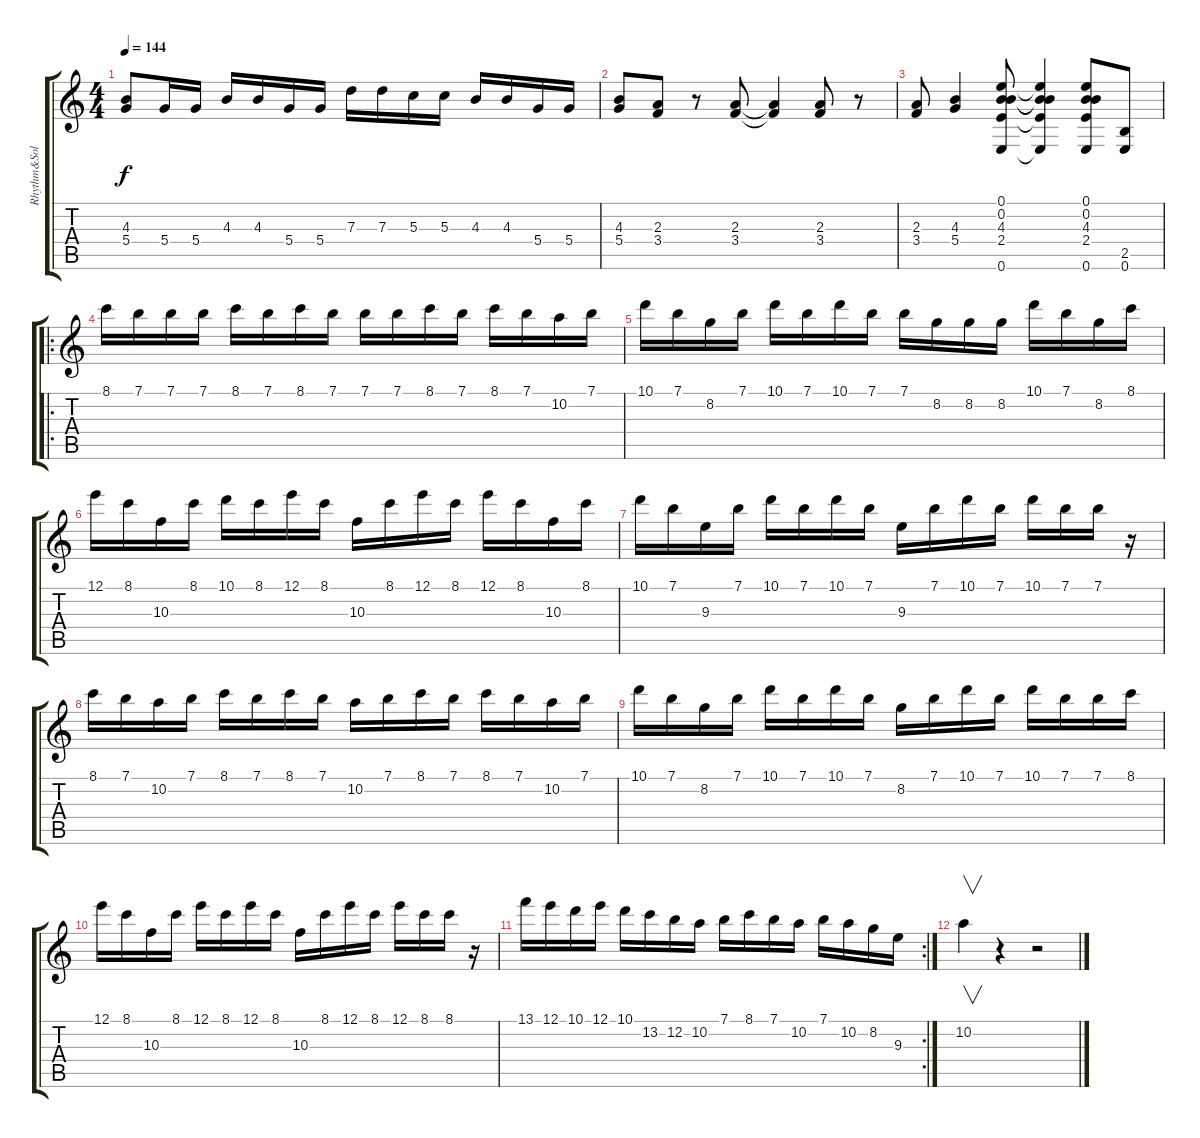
\track ("Rhythm&Solo Gtr." "Rhythm&Sol") {instrument overdrivenguitar}
\staff {score tabs}
\tuning (E4 B3 G3 D3 A2 E2) {hide}
\ts (4 4)
\tempo 144
\clef g2
\ks c
(4.3{t} 5.4{t}).8{dy f} 5.4.16 5.4.16 4.3.16 4.3.16 5.4.16 5.4.16 7.3.16 7.3.16 5.3.16 5.3.16 4.3.16 4.3.16 5.4.16 5.4.16 |
(4.3 5.4).8 (2.3 3.4).8 r.8 (2.3 3.4).8 (2.3{t} 3.4{t}).4 (2.3 3.4).8 r.8 |
(2.3 3.4).8 (4.3 5.4).4 (0.1 0.2 4.3 2.4 0.6).8 (0.1{t} 0.2{t} 4.3{t} 2.4{t} 0.6{t}).4 (0.1 0.2 4.3 2.4 0.6).8 (2.5 0.6).8 |
\ro
8.1.16 7.1.16 7.1.16 7.1.16 8.1.16 7.1.16 8.1.16 7.1.16 7.1.16 7.1.16 8.1.16 7.1.16 8.1.16 7.1.16 10.2.16 7.1.16 |
10.1.16 7.1.16 8.2.16 7.1.16 10.1.16 7.1.16 10.1.16 7.1.16 7.1.16 8.2.16 8.2.16 8.2.16 10.1.16 7.1.16 8.2.16 8.1.16 |
12.1.16 8.1.16 10.3.16 8.1.16 10.1.16 8.1.16 12.1.16 8.1.16 10.3.16 8.1.16 12.1.16 8.1.16 12.1.16 8.1.16 10.3.16 8.1.16 |
10.1.16 7.1.16 9.3.16 7.1.16 10.1.16 7.1.16 10.1.16 7.1.16 9.3.16 7.1.16 10.1.16 7.1.16 10.1.16 7.1.16 7.1.16 r.16 |
8.1.16 7.1.16 10.2.16 7.1.16 8.1.16 7.1.16 8.1.16 7.1.16 10.2.16 7.1.16 8.1.16 7.1.16 8.1.16 7.1.16 10.2.16 7.1.16 |
10.1.16 7.1.16 8.2.16 7.1.16 10.1.16 7.1.16 10.1.16 7.1.16 8.2.16 7.1.16 10.1.16 7.1.16 10.1.16 7.1.16 7.1.16 8.1.16 |
12.1.16 8.1.16 10.3.16 8.1.16 12.1.16 8.1.16 12.1.16 8.1.16 10.3.16 8.1.16 12.1.16 8.1.16 12.1.16 8.1.16 8.1.16 r.16 |
\rc 2
13.1.16 12.1.16 10.1.16 12.1.16 10.1.16 13.2.16 12.2.16 10.2.16 7.1.16 8.1.16 7.1.16 10.2.16 7.1.16 10.2.16 8.2.16 9.3.16 |
10.2.4{v} r.4 r.2
